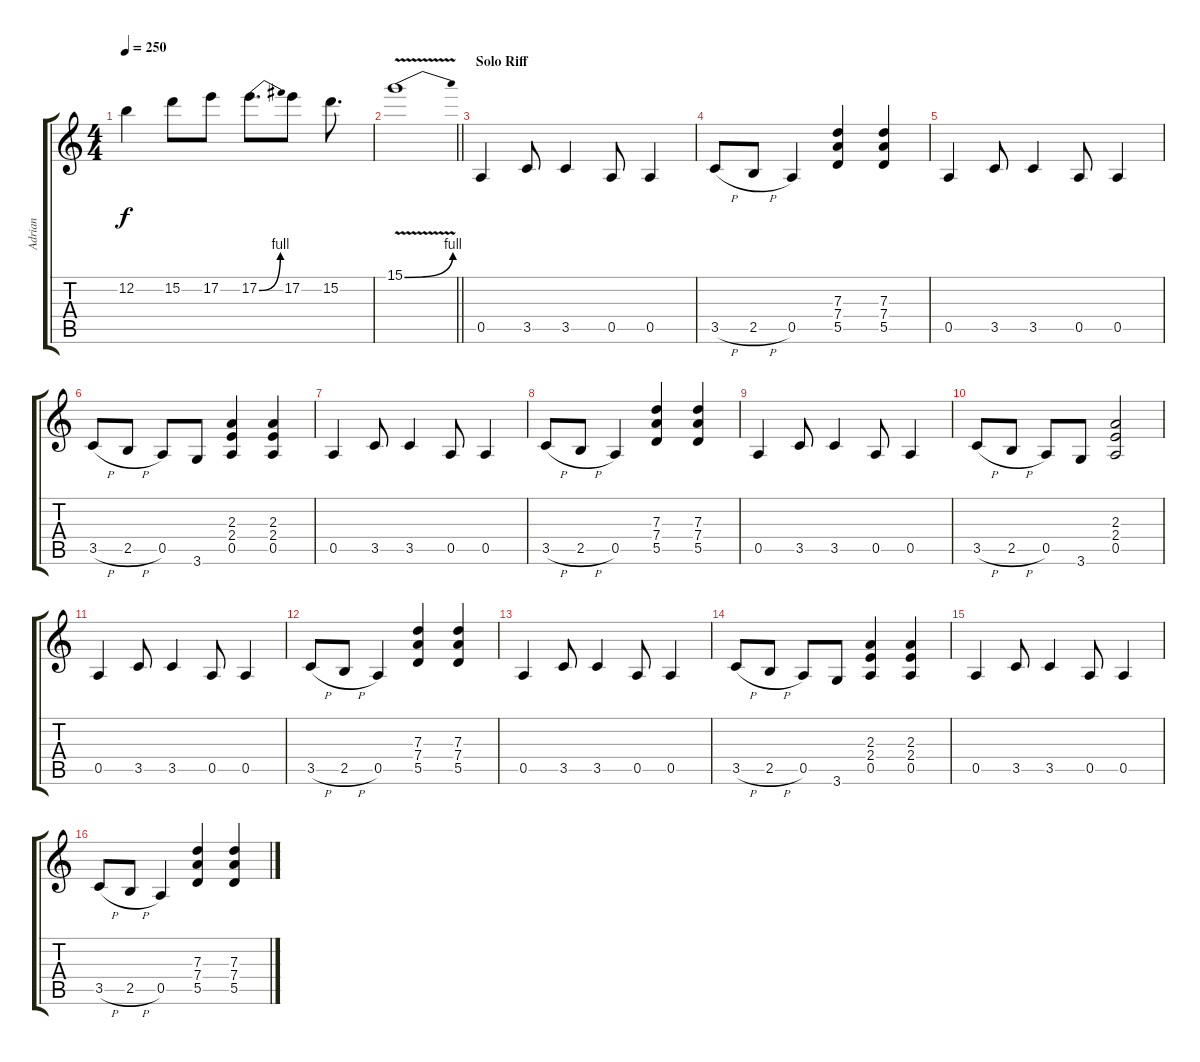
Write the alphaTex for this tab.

\track ("Adrian" "Adrian") {instrument distortionguitar}
\staff {score tabs}
\tuning (E4 B3 G3 D3 A2 E2) {hide}
\ts (4 4)
\tempo 250
\clef g2
\ks c
12.2.4{dy f} 15.2.8 17.2.8 17.2{be (bend 0 0 60 4)}.8{d} 17.2.8 15.2.8{d} |
\barLineRight lightlight
15.1{be (bend 0 0 60 4) v}.1 |
\section ("" "Solo Riff")
0.5.4{volume 16} 3.5.8 3.5.4 0.5.8 0.5.4 |
3.5{h}.8 2.5{h}.8 0.5.4 (7.3 7.4 5.5).4 (7.3 7.4 5.5).4 |
0.5.4 3.5.8 3.5.4 0.5.8 0.5.4 |
3.5{h}.8 2.5{h}.8 0.5.8 3.6.8 (2.3 2.4 0.5).4 (2.3 2.4 0.5).4 |
0.5.4 3.5.8 3.5.4 0.5.8 0.5.4 |
3.5{h}.8 2.5{h}.8 0.5.4 (7.3 7.4 5.5).4 (7.3 7.4 5.5).4 |
0.5.4 3.5.8 3.5.4 0.5.8 0.5.4 |
3.5{h}.8 2.5{h}.8 0.5.8 3.6.8 (2.3 2.4 0.5).2 |
0.5.4 3.5.8 3.5.4 0.5.8 0.5.4 |
3.5{h}.8 2.5{h}.8 0.5.4 (7.3 7.4 5.5).4 (7.3 7.4 5.5).4 |
0.5.4 3.5.8 3.5.4 0.5.8 0.5.4 |
3.5{h}.8 2.5{h}.8 0.5.8 3.6.8 (2.3 2.4 0.5).4 (2.3 2.4 0.5).4 |
0.5.4 3.5.8 3.5.4 0.5.8 0.5.4 |
3.5{h}.8 2.5{h}.8 0.5.4 (7.3 7.4 5.5).4 (7.3 7.4 5.5).4
